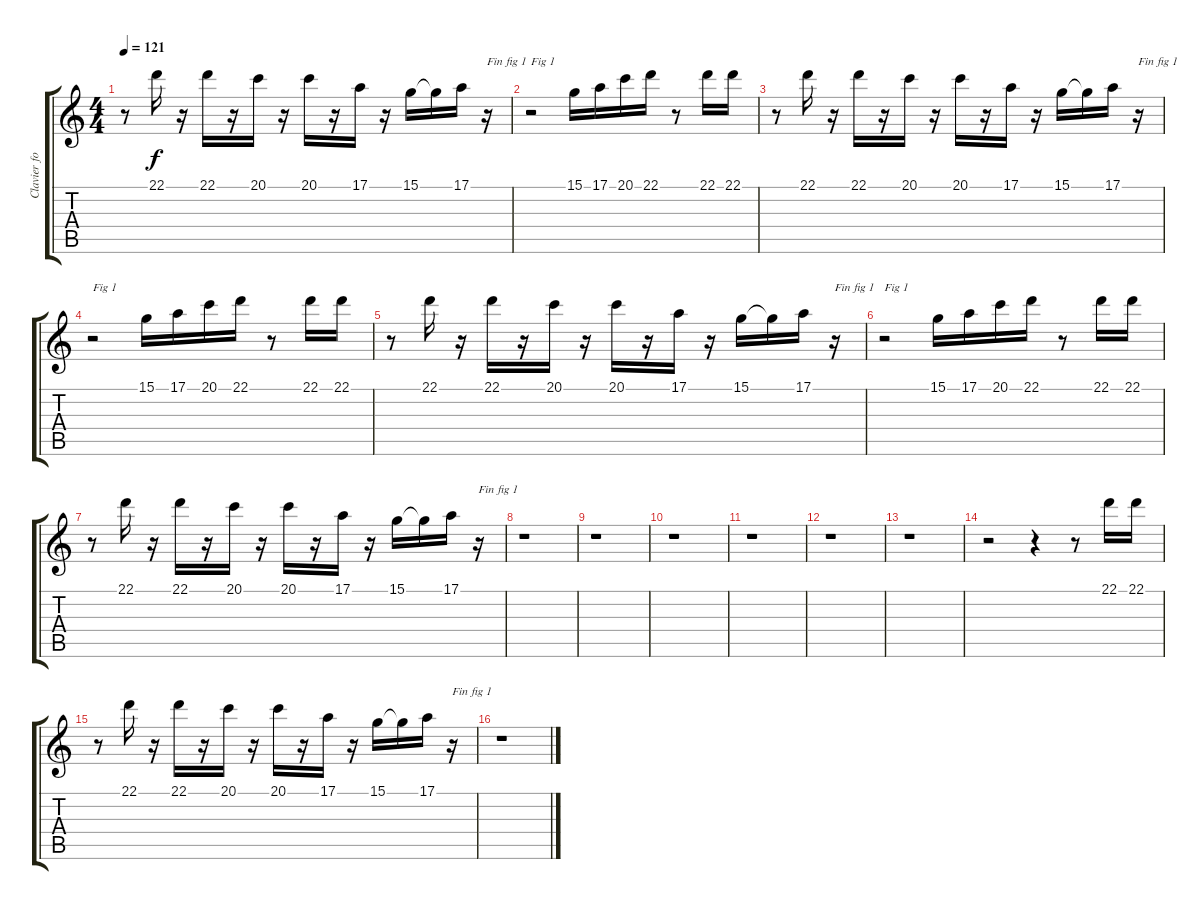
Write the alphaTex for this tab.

\track ("Clavier fond" "Clavier fo") {instrument lead1square}
\staff {score tabs}
\tuning (E4 B3 G3 D3 A2 E2) {hide}
\ts (4 4)
\tempo 121
\clef g2
\ks c
r.8{dy f} 22.1.16 r.16 22.1.16 r.16 20.1.16 r.16 20.1.16 r.16 17.1.16 r.16 15.1.16 15.1{t}.16 17.1.16 r.16{txt "Fin fig 1"} |
r.2{txt "Fig 1"} 15.1.16 17.1.16 20.1.16 22.1.16 r.8 22.1.16 22.1.16 |
r.8 22.1.16 r.16 22.1.16 r.16 20.1.16 r.16 20.1.16 r.16 17.1.16 r.16 15.1.16 15.1{t}.16 17.1.16 r.16{txt "Fin fig 1"} |
r.2{txt "Fig 1"} 15.1.16 17.1.16 20.1.16 22.1.16 r.8 22.1.16 22.1.16 |
r.8 22.1.16 r.16 22.1.16 r.16 20.1.16 r.16 20.1.16 r.16 17.1.16 r.16 15.1.16 15.1{t}.16 17.1.16 r.16{txt "Fin fig 1"} |
r.2{txt "Fig 1"} 15.1.16 17.1.16 20.1.16 22.1.16 r.8 22.1.16 22.1.16 |
r.8 22.1.16 r.16 22.1.16 r.16 20.1.16 r.16 20.1.16 r.16 17.1.16 r.16 15.1.16 15.1{t}.16 17.1.16 r.16{txt "Fin fig 1"} |
r.1 |
r.1 |
r.1 |
r.1 |
r.1 |
r.1 |
r.2 r.4 r.8 22.1.16 22.1.16 |
r.8 22.1.16 r.16 22.1.16 r.16 20.1.16 r.16 20.1.16 r.16 17.1.16 r.16 15.1.16 15.1{t}.16 17.1.16 r.16{txt "Fin fig 1"} |
r.1
